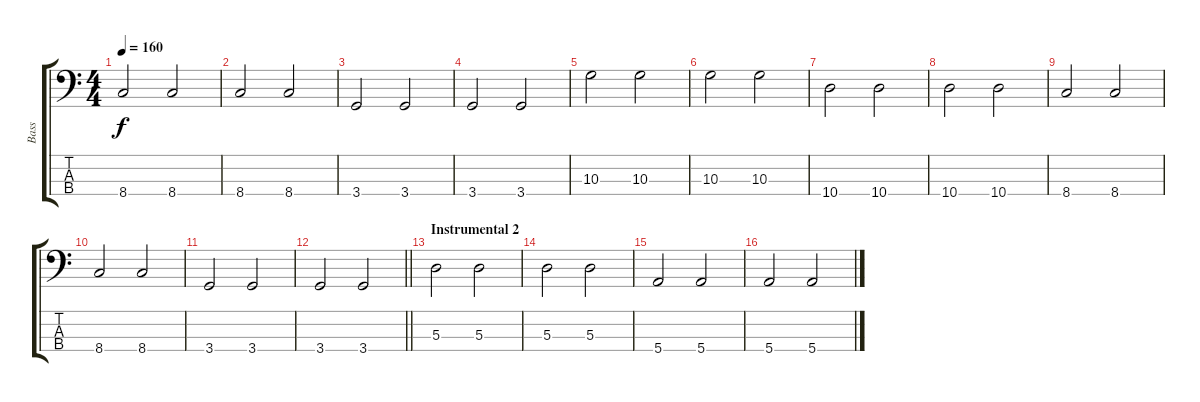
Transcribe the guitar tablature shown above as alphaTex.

\track ("Bass" "Bass") {instrument electricbassfinger}
\staff {score tabs}
\tuning (G2 D2 A1 E1) {hide}
\ts (4 4)
\tempo 160
\clef f4
\ks c
8.4.2{dy f} 8.4.2 |
8.4.2 8.4.2 |
3.4.2 3.4.2 |
3.4.2 3.4.2 |
10.3.2 10.3.2 |
10.3.2 10.3.2 |
10.4.2 10.4.2 |
10.4.2 10.4.2 |
8.4.2 8.4.2 |
8.4.2 8.4.2 |
3.4.2 3.4.2 |
\barLineRight lightlight
3.4.2 3.4.2 |
\section ("" "Instrumental 2")
5.3.2 5.3.2 |
5.3.2 5.3.2 |
5.4.2 5.4.2 |
5.4.2 5.4.2
